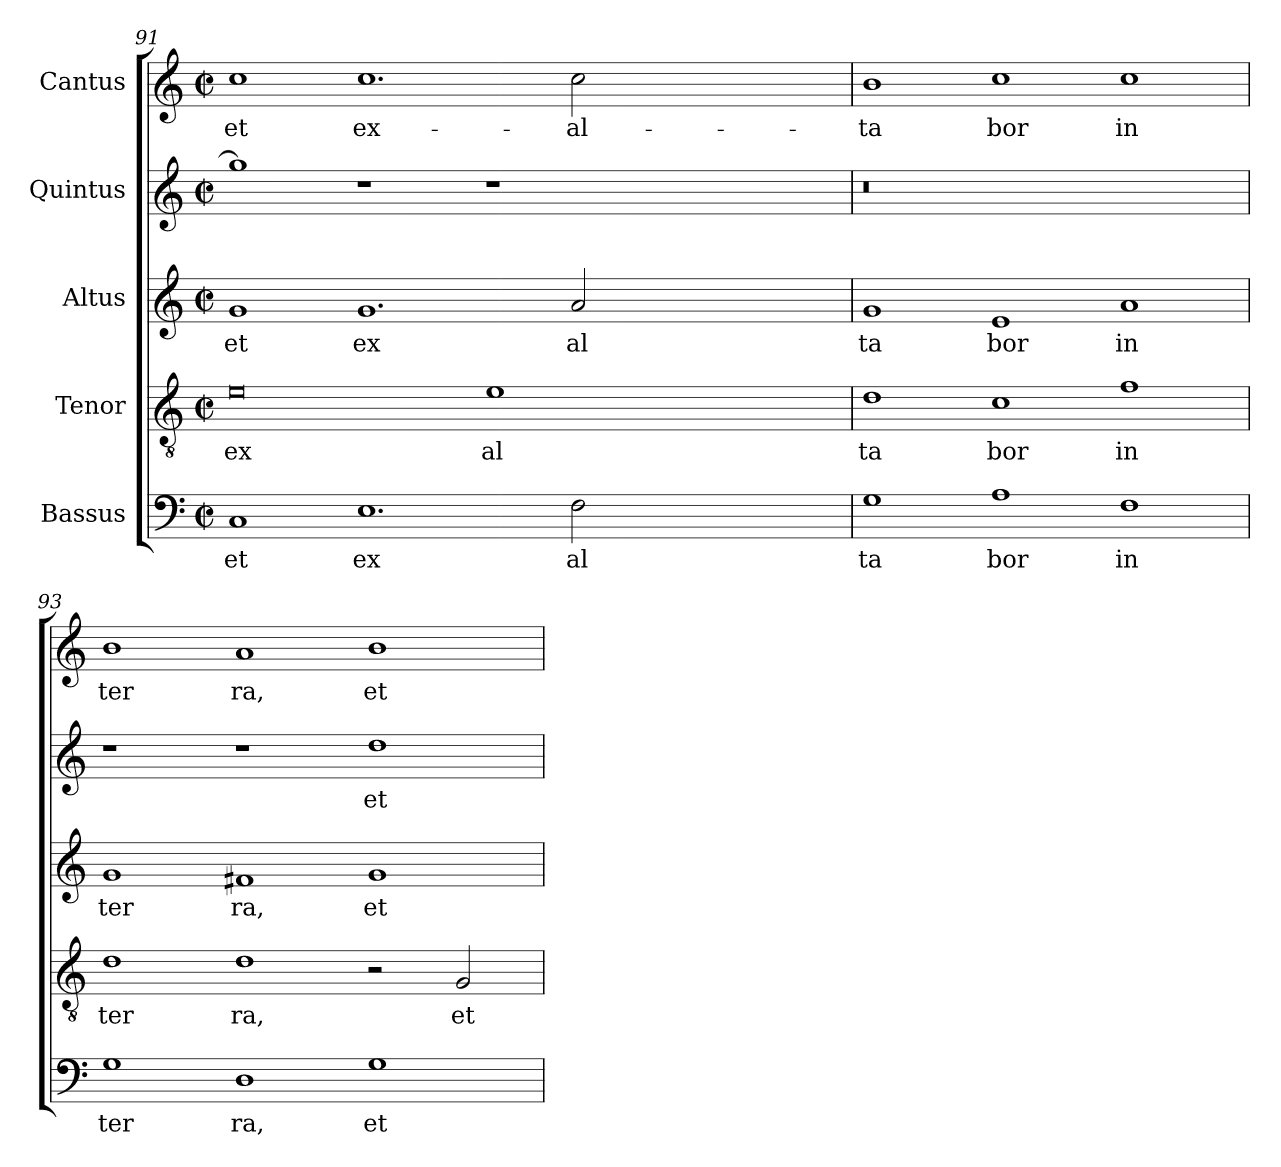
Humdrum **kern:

**kern	**text	**kern	**text	**kern	**text	**kern	**text	**kern	**text
*part5	*part5	*part4	*part4	*part3	*part3	*part2	*part2	*part1	*part1
*staff5	*staff5	*staff4	*staff4	*staff3	*staff3	*staff2	*staff2	*staff1	*staff1
*I"Bassus	*	*I"Tenor	*	*I"Altus	*	*I"Quintus	*	*I"Cantus	*
*clefF4	*	*clefGv2	*	*clefG2	*	*clefG2	*	*clefG2	*
*M2/2	*	*M2/2	*	*M2/2	*	*M2/2	*	*M2/2	*
*met(c|)	*	*met(c|)	*	*met(c|)	*	*met(c|)	*	*met(c|)	*
=91	=91	=91	=91	=91	=91	=91	=91	=91	=91
!	!LO:LY:b:cj	!	!LO:LY:b:cj	!	!LO:LY:b:cj	!	!	!	!LO:LY:b:cj
1C	et	0e	ex	1g	et	1gg]	.	1cc	et
!	!LO:LY:b:cj	!	!	!	!LO:LY:b:cj	!	!	!	!LO:LY:b:cj
1.E	ex	.	.	1.g	ex	1r	.	1.cc	ex-
!	!	!	!LO:LY:b:cj	!	!	!LO:N:vis=1	!	!	!
.	.	1e	al	.	.	0.r	.	.	.
!	!LO:LY:b:cj	!	!	!	!LO:LY:b:cj	!	!	!	!LO:LY:b:cj
2F\	al	.	.	2a/	al	.	.	2cc\	-al-
0ryy	.	0ryy	.	0ryy	.	.	.	0ryy	.
!!LO:LB:g=z
=92	=92	=92	=92	=92	=92	=92	=92	=92	=92
!	!LO:LY:b:cj	!	!LO:LY:b:cj	!	!LO:LY:b:cj	!	!	!	!LO:LY:b:cj
1G	ta	1d	ta	1g	ta	0.r	.	1b	-ta
!	!LO:LY:b:cj	!	!LO:LY:b:cj	!	!LO:LY:b:cj	!	!	!	!LO:LY:b:cj
1A	bor	1c	bor	1e	bor	.	.	1cc	bor
!	!LO:LY:b:cj	!	!LO:LY:b:cj	!	!LO:LY:b:cj	!	!	!	!LO:LY:b:cj
1F	in	1f	in	1a	in	.	.	1cc	in
=93	=93	=93	=93	=93	=93	=93	=93	=93	=93
!	!LO:LY:b:cj	!	!LO:LY:b:cj	!	!LO:LY:b:cj	!	!	!	!LO:LY:b:cj
1G	ter	1d	ter	1g	ter	1r	.	1b	ter
!	!LO:LY:b:cj	!	!LO:LY:b:cj	!	!LO:LY:b:cj	!	!	!	!LO:LY:b:cj
1D	ra,	1d	ra,	1f#X	ra,	1r	.	1a	ra,
!	!LO:LY:b:cj	!	!	!	!LO:LY:b:cj	!	!LO:LY:b:cj	!	!LO:LY:b:cj
1G	et	2r	.	1g	et	1dd	et	1b	et
!	!	!	!LO:LY:b:cj	!	!	!	!	!	!
.	.	2G/	et	.	.	.	.	.	.
=	=	=	=	=	=	=	=	=	=
*-	*-	*-	*-	*-	*-	*-	*-	*-	*-
